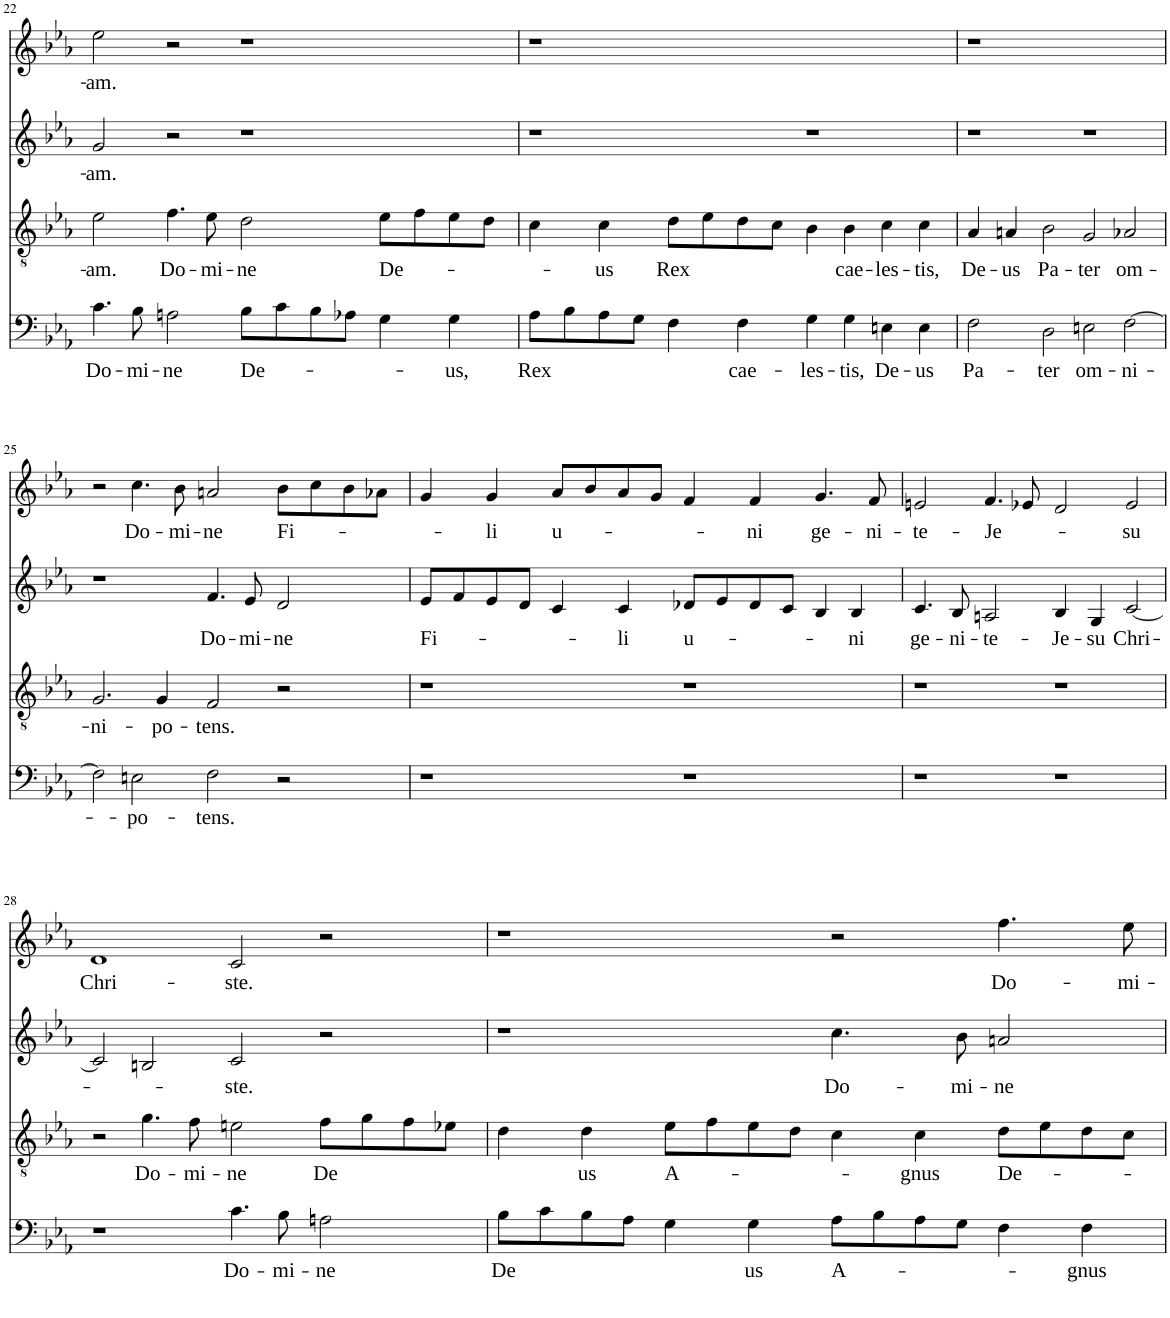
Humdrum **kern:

**kern	**text	**kern	**text	**kern	**text	**kern	**text
*part4	*part4	*part3	*part3	*part2	*part2	*part1	*part1
*staff4	*staff4	*staff3	*staff3	*staff2	*staff2	*staff1	*staff1
*I"B	*	*I"T	*	*I"A	*	*I"S	*
!!LO:PB:g=z
*clefF4	*	*clefGv2	*	*clefG2	*	*clefG2	*
*k[b-e-a-]	*	*k[b-e-a-]	*	*k[b-e-a-]	*	*k[b-e-a-]	*
*M4/2	*	*M4/2	*	*M4/2	*	*M4/2	*
=22	=22	=22	=22	=22	=22	=22	=22
!	!LO:LY:b	!	!LO:LY:b	!	!LO:LY:b	!	!LO:LY:b
4.c\	Do-	2e-\	am.	2g/	am.	2ee-\	am.
!	!LO:LY:b	!	!	!	!	!	!
8B-\	-mi-	.	.	.	.	.	.
!	!LO:LY:b	!	!LO:LY:b	!	!	!	!
2An\	ne	4.f\	Do-	2r	.	2r	.
!	!	!	!LO:LY:b	!	!	!	!
.	.	8e-\	-mi-	.	.	.	.
!	!LO:LY:b	!	!LO:LY:b	!	!	!	!
8B-\L	De-	2d\	ne	1r	.	1r	.
8c\	.	.	.	.	.	.	.
8B-\	.	.	.	.	.	.	.
8A-X\J	.	.	.	.	.	.	.
!	!	!	!LO:LY:b	!	!	!	!
4G\	.	8e-\L	De-	.	.	.	.
.	.	8f\	.	.	.	.	.
!	!LO:LY:b	!	!	!	!	!	!
4G\	us,	8e-\	.	.	.	.	.
.	.	8d\J	.	.	.	.	.
=23	=23	=23	=23	=23	=23	=23	=23
!	!LO:LY:b	!	!	!	!	!	!
8A-\L	Rex	4c\	.	1r	.	1r	.
8B-\	.	.	.	.	.	.	.
!	!	!	!LO:LY:b	!	!	!	!
8A-\	.	4c\	us	.	.	.	.
8G\J	.	.	.	.	.	.	.
!	!	!	!LO:LY:b	!	!	!	!
4F\	.	8d\L	Rex	.	.	.	.
.	.	8e-\	.	.	.	.	.
!	!LO:LY:b	!	!	!	!	!	!
4F\	cae-	8d\	.	.	.	.	.
.	.	8c\J	.	.	.	.	.
!	!LO:LY:b	!	!	!	!	!	!
4G\	les-	4B-\	.	1r	.	1ryy	.
!	!LO:LY:b	!	!LO:LY:b	!	!	!	!
4G\	tis,	4B-\	cae-	.	.	.	.
!	!LO:LY:b	!	!LO:LY:b	!	!	!	!
4En\	De-	4c\	les-	.	.	.	.
!	!LO:LY:b	!	!LO:LY:b	!	!	!	!
4E\	us	4c\	tis,	.	.	.	.
=24	=24	=24	=24	=24	=24	=24	=24
!	!LO:LY:b	!	!LO:LY:b	!	!	!	!
2F\	Pa-	4A-/	De-	1r	.	1r	.
!	!	!	!LO:LY:b	!	!	!	!
.	.	4An/	us	.	.	.	.
!	!LO:LY:b	!	!LO:LY:b	!	!	!	!
2D\	ter	2B-\	Pa-	.	.	.	.
!	!LO:LY:b	!	!LO:LY:b	!	!	!	!
2En\	om-	2G/	ter	1r	.	1ryy	.
!	!LO:LY:b	!	!LO:LY:b	!	!	!	!
[2F\	ni-	2A-X/	om-	.	.	.	.
!!LO:LB:g=z
=25	=25	=25	=25	=25	=25	=25	=25
!	!	!	!LO:LY:b	!	!	!	!
2F\]	.	2.G/	ni-	1r	.	2r	.
!	!LO:LY:b	!	!	!	!	!	!LO:LY:b
2En\	po-	.	.	.	.	4.cc\	Do-
!	!	!	!LO:LY:b	!	!	!	!
.	.	4G/	po-	.	.	.	.
!	!	!	!	!	!	!	!LO:LY:b
.	.	.	.	.	.	8b-\	-mi-
!	!LO:LY:b	!	!LO:LY:b	!	!LO:LY:b	!	!LO:LY:b
2F\	tens.	2F/	tens.	4.f/	Do-	2an/	ne
!	!	!	!	!	!LO:LY:b	!	!
.	.	.	.	8e-/	-mi-	.	.
!	!	!	!	!	!LO:LY:b	!	!LO:LY:b
2r	.	2r	.	2d/	ne	8b-\L	Fi-
.	.	.	.	.	.	8cc\	.
.	.	.	.	.	.	8b-\	.
.	.	.	.	.	.	8a-X\J	.
=26	=26	=26	=26	=26	=26	=26	=26
!	!	!	!	!	!LO:LY:b	!	!
1r	.	1r	.	8e-/L	Fi-	4g/	.
.	.	.	.	8f/	.	.	.
!	!	!	!	!	!	!	!LO:LY:b
.	.	.	.	8e-/	.	4g/	li
.	.	.	.	8d/J	.	.	.
!	!	!	!	!	!	!	!LO:LY:b
.	.	.	.	4c/	.	8a-/L	u-
.	.	.	.	.	.	8b-/	.
!	!	!	!	!	!LO:LY:b	!	!
.	.	.	.	4c/	li	8a-/	.
.	.	.	.	.	.	8g/J	.
!	!	!	!	!	!LO:LY:b	!	!
1r	.	1r	.	8d-X/L	u-	4f/	.
.	.	.	.	8e-/	.	.	.
!	!	!	!	!	!	!	!LO:LY:b
.	.	.	.	8d-/	.	4f/	ni
.	.	.	.	8c/J	.	.	.
!	!	!	!	!	!	!	!LO:LY:b
.	.	.	.	4B-/	.	4.g/	-ge-
!	!	!	!	!	!LO:LY:b	!	!
.	.	.	.	4B-/	ni	.	.
!	!	!	!	!	!	!	!LO:LY:b
.	.	.	.	.	.	8f/	ni-
=27	=27	=27	=27	=27	=27	=27	=27
!	!	!	!	!	!LO:LY:b	!	!LO:LY:b
1r	.	1r	.	4.c/	-ge-	2en/	te-
!	!	!	!	!	!LO:LY:b	!	!
.	.	.	.	8B-/	ni-	.	.
!	!	!	!	!	!LO:LY:b	!	!LO:LY:b
.	.	.	.	2An/	te-	4.f/	Je-
.	.	.	.	.	.	8e-X/	.
!	!	!	!	!	!LO:LY:b	!	!
1r	.	1r	.	4B-/	Je-	2d/	.
!	!	!	!	!	!LO:LY:b	!	!
.	.	.	.	4G/	su	.	.
!	!	!	!	!	!LO:LY:b	!	!LO:LY:b
.	.	.	.	[2c/	Chri-	2e-/	su
!!LO:LB:g=z
=28	=28	=28	=28	=28	=28	=28	=28
!	!	!	!	!	!	!	!LO:LY:b
1r	.	2r	.	2c/]	.	1d	Chri-
!	!	!	!LO:LY:b	!	!	!	!
.	.	4.g\	Do-	2Bn/	.	.	.
!	!	!	!LO:LY:b	!	!	!	!
.	.	8f\	-mi-	.	.	.	.
!	!LO:LY:b	!	!LO:LY:b	!	!LO:LY:b	!	!LO:LY:b
4.c\	Do-	2en\	ne	2c/	ste.	2c/	ste.
!	!LO:LY:b	!	!	!	!	!	!
8B-\	-mi-	.	.	.	.	.	.
!	!LO:LY:b	!	!LO:LY:b	!	!	!	!
2An\	ne	8f\L	De	2r	.	2r	.
.	.	8g\	.	.	.	.	.
.	.	8f\	.	.	.	.	.
.	.	8e-X\J	.	.	.	.	.
=29	=29	=29	=29	=29	=29	=29	=29
!	!LO:LY:b	!	!	!	!	!	!
8B-\L	De	4d\	.	1r	.	1r	.
8c\	.	.	.	.	.	.	.
!	!	!	!LO:LY:b	!	!	!	!
8B-\	.	4d\	-us	.	.	.	.
8A-\J	.	.	.	.	.	.	.
!	!	!	!LO:LY:b	!	!	!	!
4G\	.	8e-\L	A-	.	.	.	.
.	.	8f\	.	.	.	.	.
!	!LO:LY:b	!	!	!	!	!	!
4G\	-us	8e-\	.	.	.	.	.
.	.	8d\J	.	.	.	.	.
!	!LO:LY:b	!	!	!	!LO:LY:b	!	!
8A-\L	A-	4c\	.	4.cc\	Do-	2r	.
8B-\	.	.	.	.	.	.	.
!	!	!	!LO:LY:b	!	!	!	!
8A-\	.	4c\	gnus	.	.	.	.
!	!	!	!	!	!LO:LY:b	!	!
8G\J	.	.	.	8b-\	-mi-	.	.
!	!	!	!LO:LY:b	!	!LO:LY:b	!	!LO:LY:b
4F\	.	8d\L	De-	2an/	ne	4.ff\	Do-
.	.	8e-\	.	.	.	.	.
!	!LO:LY:b	!	!	!	!	!	!
4F\	gnus	8d\	.	.	.	.	.
!	!	!	!	!	!	!	!LO:LY:b
.	.	8c\J	.	.	.	8ee-\	mi-
=	=	=	=	=	=	=	=
*-	*-	*-	*-	*-	*-	*-	*-
